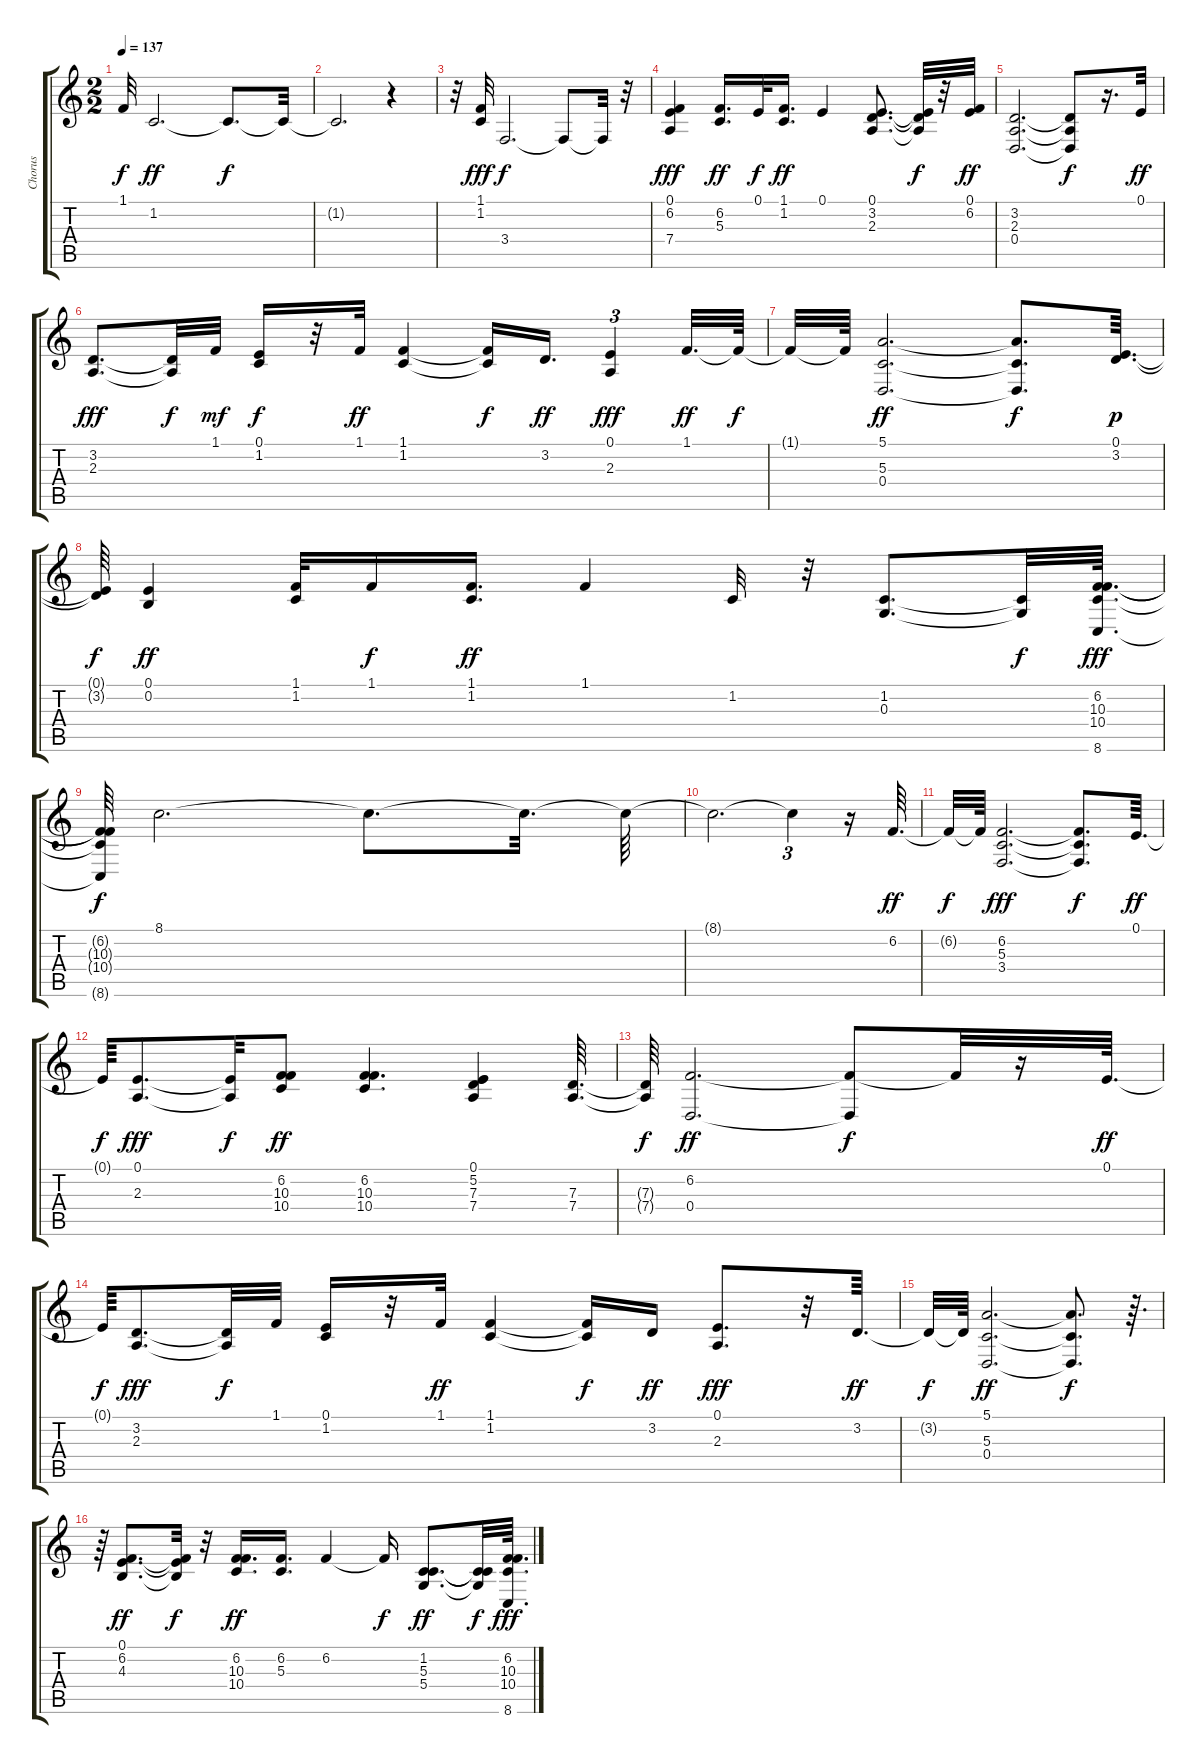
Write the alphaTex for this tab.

\track ("Chorus" "Chorus") {instrument voiceoohs}
\staff {score tabs}
\tuning (E4 B3 G3 D3 A2 E2) {hide}
\ts (2 2)
\tempo 137
\clef g2
\ks c
1.1{t}.32{dy f} 1.2.2{d dy ff} 1.2{t}.8{d dy f} 1.2{t}.32 |
1.2{t}.2{d} r.4 |
r.32 (1.1 1.2).32{dy fff} 3.4.2{d dy f} 3.4{t}.8 3.4{t}.32 r.32 |
(0.1 6.2 7.4).4{dy fff} (6.2 5.3).16{d dy ff} 0.1.32{dy f} (1.1 1.2).16{d dy ff} 0.1.4 (0.1 3.2 2.3).8{d} (0.1{t} 3.2{t} 2.3{t}).32{dy f} r.32 (0.1 6.2).32{dy ff} |
(3.2 2.3 0.4).2{d} (3.2{t} 2.3{t} 0.4{t}).8{dy f} r.16{d} 0.1.32{dy ff} |
(3.2 2.3).8{d dy fff} (3.2{t} 2.3{t}).32{dy f} 1.1.32{dy mf} (0.1 1.2).16{dy f} r.32 1.1.32{dy ff} (1.1 1.2).4 (1.1{t} 1.2{t}).16{dy f} 3.2.16{d dy ff} (0.1 2.3).4{tu (3 2) dy fff} 1.1.32{d dy ff} 1.1{t}.64{dy f} |
1.1{t}.32 1.1{t}.64 (5.1 5.3 0.4).2{d dy ff} (5.1{t} 5.3{t} 0.4{t}).8{d dy f} (0.1 3.2).64{d dy p} |
(0.1{t} 3.2{t}).64{dy f} (0.1 0.2).4{dy ff} (1.1 1.2).32 1.1.16{dy f} (1.1 1.2).16{d dy ff} 1.1.4 1.2.32 r.32 (1.2 0.3).8{d} (1.2{t} 0.3{t}).32{dy f} (6.2 10.3 10.4 8.6).64{d dy fff} |
(6.2{t} 10.3{t} 10.4{t} 8.6{t}).64{dy f} 8.1.2{d} 8.1{t}.8{d} 8.1{t}.32{d} 8.1{t}.64 |
8.1{t}.2{d} 8.1{t}.4{tu (3 2)} r.16 6.2.64{d dy ff} |
6.2{t}.32{dy f} 6.2{t}.64 (6.2 5.3 3.4).2{d dy fff} (6.2{t} 5.3{t} 3.4{t}).8{d dy f} 0.1.64{d dy ff} |
0.1{t}.64{dy f} (0.1 2.3).8{d dy fff} (0.1{t} 2.3{t}).32{dy f} (6.2 10.3 10.4).8{dy ff} (6.2 10.3 10.4).4{d} (0.1 5.2 7.3 7.4).4 (7.3 7.4).64{d} |
(7.3{t} 7.4{t}).64{dy f} (6.2 0.4).2{d dy ff} (6.2{t} 0.4{t}).8{dy f} 6.2{t}.32 r.16 0.1.64{d dy ff} |
0.1{t}.64{dy f} (3.2 2.3).8{d dy fff} (3.2{t} 2.3{t}).32{dy f} 1.1.32 (0.1 1.2).16 r.32 1.1.32{dy ff} (1.1 1.2).4 (1.1{t} 1.2{t}).16{dy f} 3.2.16{dy ff} (0.1 2.3).8{d dy fff} r.32 3.2.64{d dy ff} |
3.2{t}.32{dy f} 3.2{t}.64 (5.1 5.3 0.4).2{d dy ff} (5.1{t} 5.3{t} 0.4{t}).8{d dy f} r.64{d} |
r.64 (0.1 6.2 4.3).8{d dy ff} (0.1{t} 6.2{t} 4.3{t}).32{dy f} r.32 (6.2 10.3 10.4).16{d dy ff} (6.2 5.3).16{d} 6.2.4 6.2{t}.16{dy f} (1.2 5.3 5.4).8{d dy ff} (1.2{t} 5.3{t} 5.4{t}).32{dy f} (6.2 10.3 10.4 8.6).64{d dy fff}
